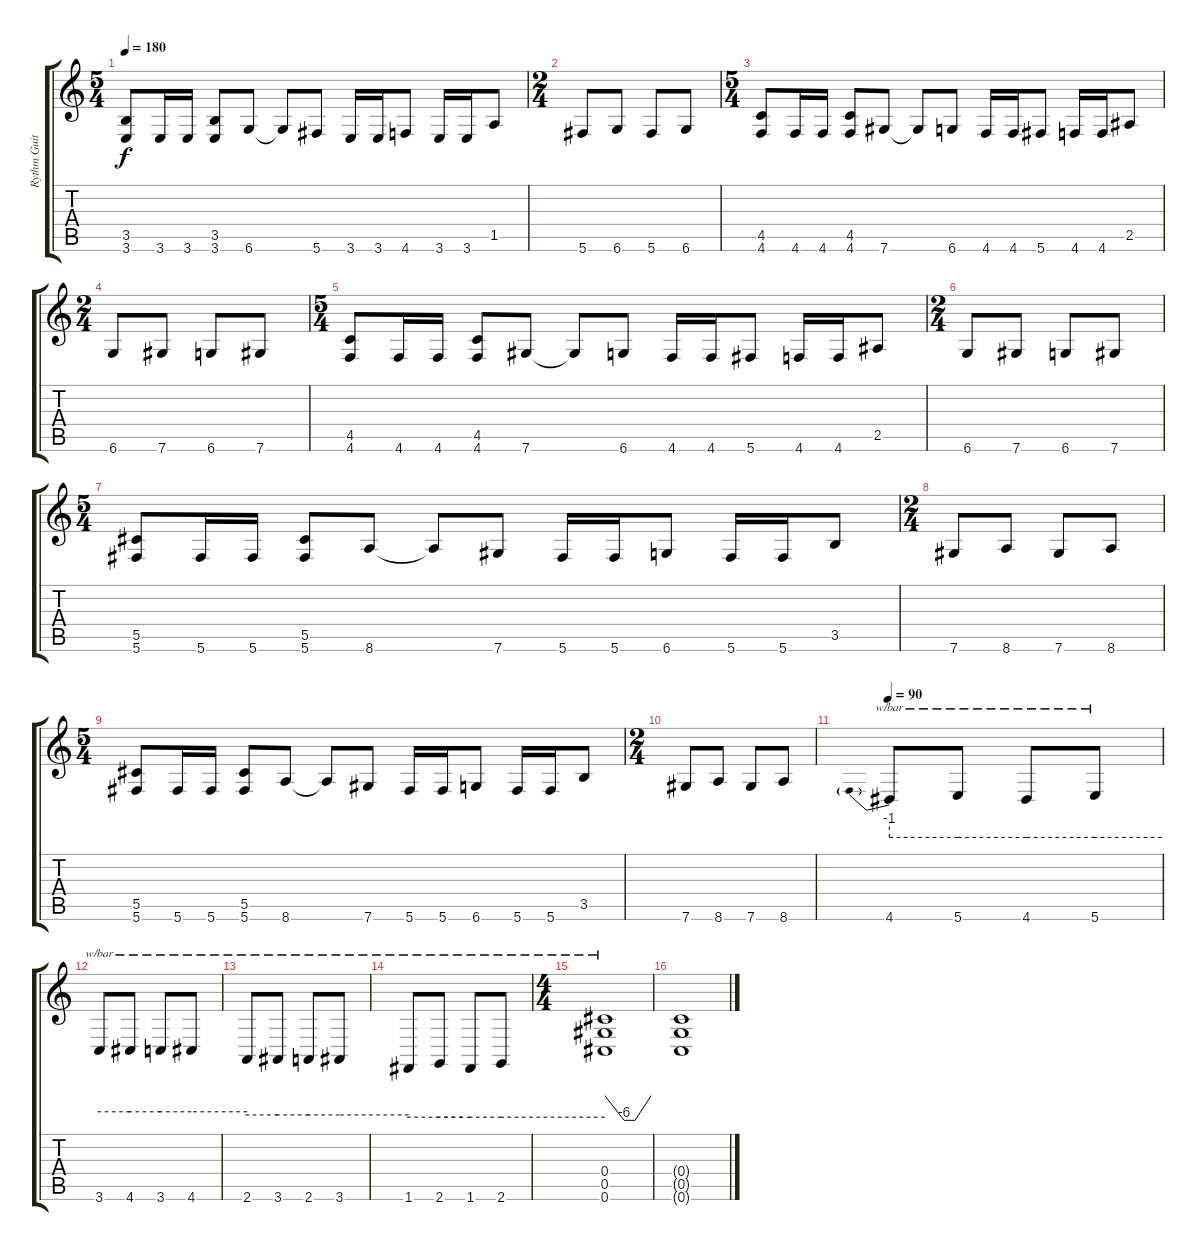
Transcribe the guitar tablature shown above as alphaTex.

\track ("Rythm Guitar" "Rythm Guit") {instrument distortionguitar}
\staff {score tabs}
\tuning (Eb4 Bb3 Gb3 Db3 Ab2 Db2) {hide}
\ts (5 4)
\tempo 180
\clef g2
\ks c
(3.5 3.6).8{dy f} 3.6.16 3.6.16 (3.5 3.6).8 6.6.8 6.6{t}.8 5.6.8 3.6.16 3.6.16 4.6.8 3.6.16 3.6.16 1.5.8 |
\ts (2 4)
5.6.8 6.6.8 5.6.8 6.6.8 |
\ts (5 4)
(4.5 4.6).8 4.6.16 4.6.16 (4.5 4.6).8 7.6.8 7.6{t}.8 6.6.8 4.6.16 4.6.16 5.6.8 4.6.16 4.6.16 2.5.8 |
\ts (2 4)
6.6.8 7.6.8 6.6.8 7.6.8 |
\ts (5 4)
(4.5 4.6).8 4.6.16 4.6.16 (4.5 4.6).8 7.6.8 7.6{t}.8 6.6.8 4.6.16 4.6.16 5.6.8 4.6.16 4.6.16 2.5.8 |
\ts (2 4)
6.6.8 7.6.8 6.6.8 7.6.8 |
\ts (5 4)
(5.5 5.6).8 5.6.16 5.6.16 (5.5 5.6).8 8.6.8 8.6{t}.8 7.6.8 5.6.16 5.6.16 6.6.8 5.6.16 5.6.16 3.5.8 |
\ts (2 4)
7.6.8 8.6.8 7.6.8 8.6.8 |
\ts (5 4)
(5.5 5.6).8 5.6.16 5.6.16 (5.5 5.6).8 8.6.8 8.6{t}.8 7.6.8 5.6.16 5.6.16 6.6.8 5.6.16 5.6.16 3.5.8 |
\ts (2 4)
7.6.8 8.6.8 7.6.8 8.6.8 |
\tempo 90
4.6.8{tbe (predive default 0 -4 60 -4)} 5.6.8{tbe (hold default 0 -4 60 -4)} 4.6.8{tbe (hold default 0 -4 60 -4)} 5.6.8{tbe (hold default 0 -4 60 -4)} |
3.6.8{tbe (hold default 0 -8 60 -8)} 4.6.8{tbe (hold default 0 -8 60 -8)} 3.6.8{tbe (hold default 0 -8 60 -8)} 4.6.8{tbe (hold default 0 -8 60 -8)} |
2.6.8{tbe (hold default 0 -12 60 -12)} 3.6.8{tbe (hold default 0 -12 60 -12)} 2.6.8{tbe (hold default 0 -12 60 -12)} 3.6.8{tbe (hold default 0 -12 60 -12)} |
1.6.8{tbe (hold default 0 -16 60 -16)} 2.6.8{tbe (custom default 0 -16 16 -16 30 -16 45 -16 60 -16)} 1.6.8{tbe (hold default 0 -16 60 -16)} 2.6.8{tbe (hold default 0 -16 60 -16)} |
\ts (4 4)
(0.4 0.5 0.6).1{tbe (custom default 0 0 25 -24 30 -24 34 -24 39 -24 60 0)} |
(0.4{t} 0.5{t} 0.6{t}).1
